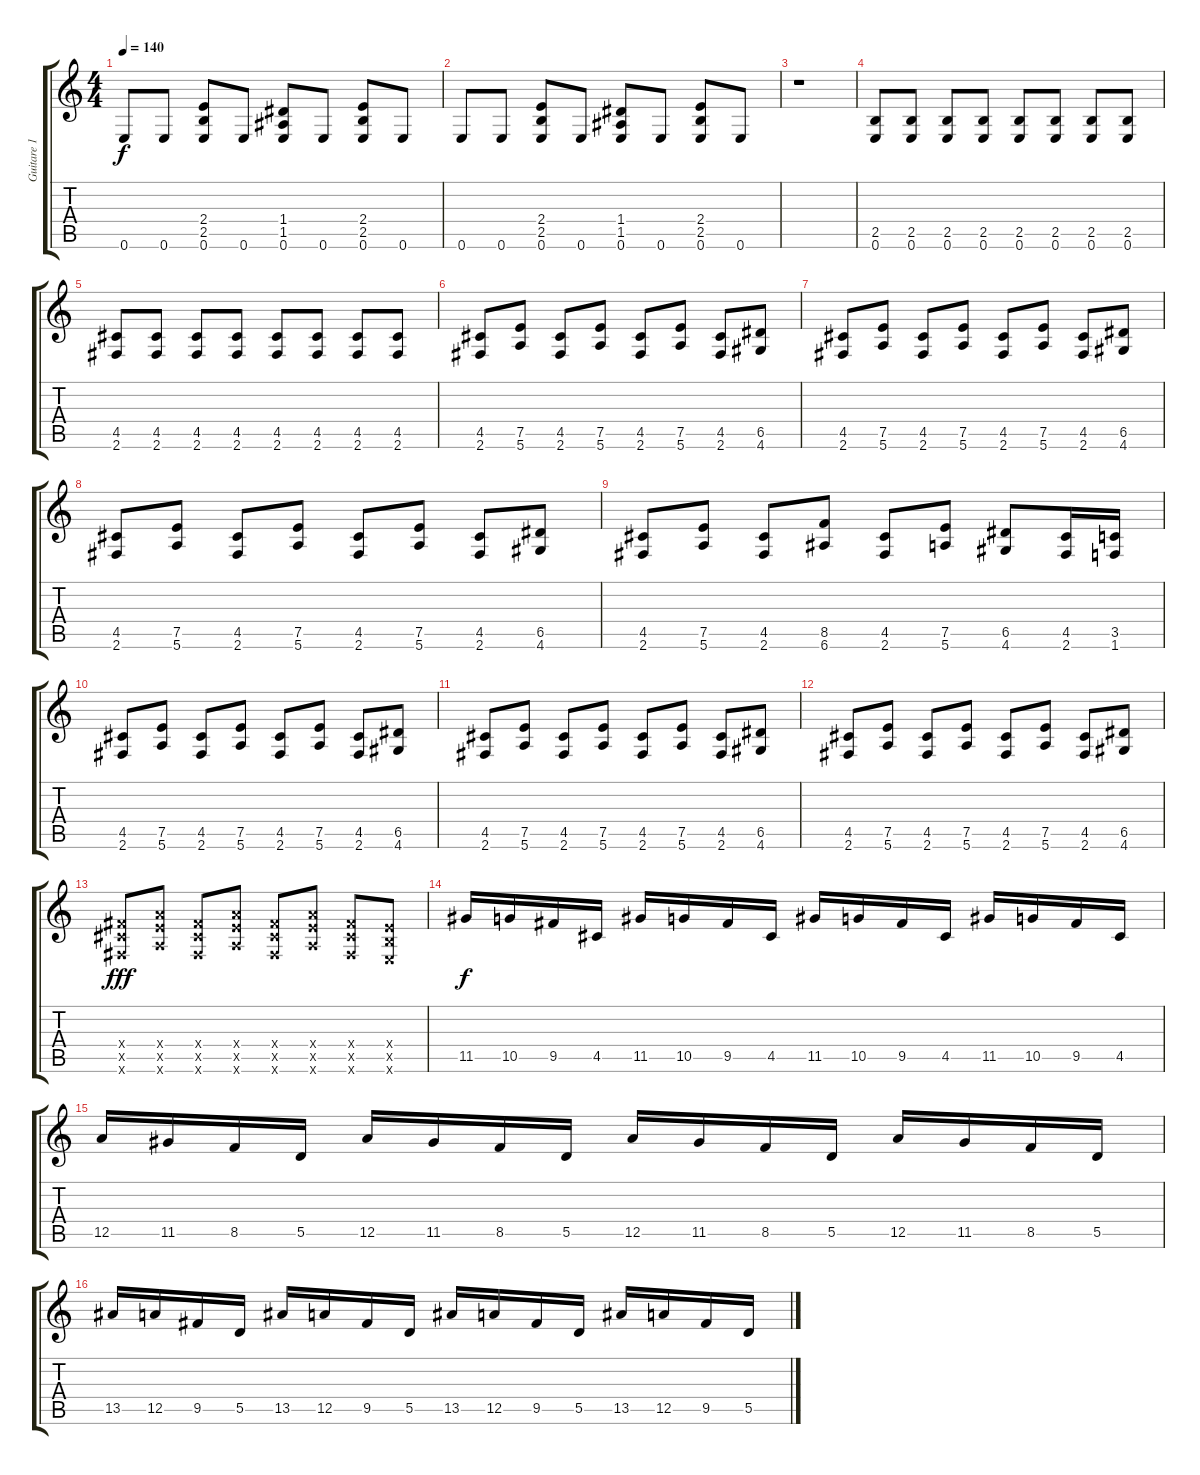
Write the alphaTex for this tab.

\track ("Guitare 1" "Guitare 1") {instrument distortionguitar}
\staff {score tabs}
\tuning (E4 B3 G3 D3 A2 E2) {hide}
\ts (4 4)
\tempo 140
\clef g2
\ks c
0.6.8{dy f} 0.6.8 (2.4 2.5 0.6).8 0.6.8 (1.4 1.5 0.6).8 0.6.8 (2.4 2.5 0.6).8 0.6.8 |
0.6.8 0.6.8 (2.4 2.5 0.6).8 0.6.8 (1.4 1.5 0.6).8 0.6.8 (2.4 2.5 0.6).8 0.6.8 |
r.1 |
(2.5 0.6).8 (2.5 0.6).8 (2.5 0.6).8 (2.5 0.6).8 (2.5 0.6).8 (2.5 0.6).8 (2.5 0.6).8 (2.5 0.6).8 |
(4.5 2.6).8 (4.5 2.6).8 (4.5 2.6).8 (4.5 2.6).8 (4.5 2.6).8 (4.5 2.6).8 (4.5 2.6).8 (4.5 2.6).8 |
(4.5 2.6).8 (7.5 5.6).8 (4.5 2.6).8 (7.5 5.6).8 (4.5 2.6).8 (7.5 5.6).8 (4.5 2.6).8 (6.5 4.6).8 |
(4.5 2.6).8 (7.5 5.6).8 (4.5 2.6).8 (7.5 5.6).8 (4.5 2.6).8 (7.5 5.6).8 (4.5 2.6).8 (6.5 4.6).8 |
(4.5 2.6).8 (7.5 5.6).8 (4.5 2.6).8 (7.5 5.6).8 (4.5 2.6).8 (7.5 5.6).8 (4.5 2.6).8 (6.5 4.6).8 |
(4.5 2.6).8 (7.5 5.6).8 (4.5 2.6).8 (8.5 6.6).8 (4.5 2.6).8 (7.5 5.6).8 (6.5 4.6).8 (4.5 2.6).16 (3.5 1.6).16 |
(4.5 2.6).8 (7.5 5.6).8 (4.5 2.6).8 (7.5 5.6).8 (4.5 2.6).8 (7.5 5.6).8 (4.5 2.6).8 (6.5 4.6).8 |
(4.5 2.6).8 (7.5 5.6).8 (4.5 2.6).8 (7.5 5.6).8 (4.5 2.6).8 (7.5 5.6).8 (4.5 2.6).8 (6.5 4.6).8 |
(4.5 2.6).8 (7.5 5.6).8 (4.5 2.6).8 (7.5 5.6).8 (4.5 2.6).8 (7.5 5.6).8 (4.5 2.6).8 (6.5 4.6).8 |
(4.4{x} 4.5{x} 2.6{x}).8{dy fff} (7.4{x} 7.5{x} 5.6{x}).8 (4.4{x} 4.5{x} 2.6{x}).8 (7.4{x} 7.5{x} 5.6{x}).8 (4.4{x} 4.5{x} 2.6{x}).8 (7.4{x} 7.5{x} 5.6{x}).8 (4.4{x} 4.5{x} 2.6{x}).8 (2.4{x} 2.5{x} 0.6{x}).8 |
11.5.16{dy f} 10.5.16 9.5.16 4.5.16 11.5.16 10.5.16 9.5.16 4.5.16 11.5.16 10.5.16 9.5.16 4.5.16 11.5.16 10.5.16 9.5.16 4.5.16 |
12.5.16 11.5.16 8.5.16 5.5.16 12.5.16 11.5.16 8.5.16 5.5.16 12.5.16 11.5.16 8.5.16 5.5.16 12.5.16 11.5.16 8.5.16 5.5.16 |
13.5.16 12.5.16 9.5.16 5.5.16 13.5.16 12.5.16 9.5.16 5.5.16 13.5.16 12.5.16 9.5.16 5.5.16 13.5.16 12.5.16 9.5.16 5.5.16
